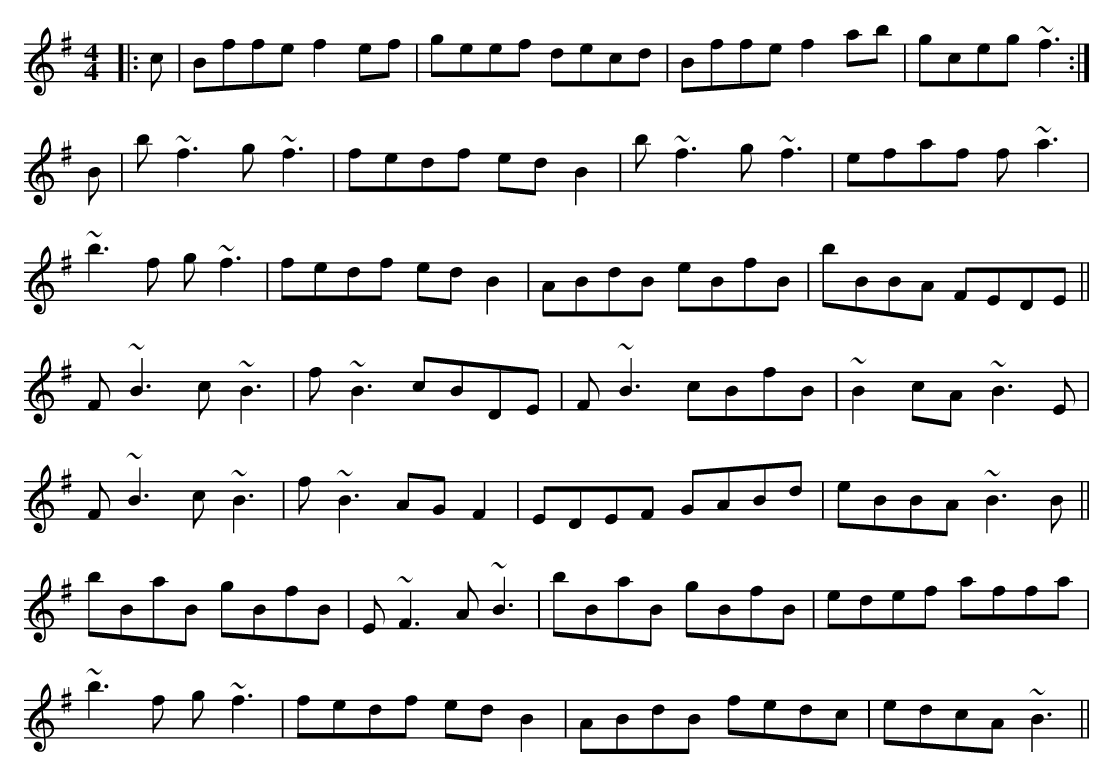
X:1
M:4/4
K:G
|:c|Bffe f2ef|geef decd|Bffe f2ab|gceg ~f3:|
B|b~f3 g~f3|fedf edB2|b~f3 g~f3|efaf f~a3|
~b3f g~f3|fedf edB2|ABdB eBfB|bBBA FEDE||
F~B3 c~B3|f~B3 cBDE|F~B3 cBfB|~B2cA ~B3E|
F~B3 c~B3|f~B3 AGF2|EDEF GABd|eBBA ~B3B||
bBaB gBfB|E~F3 A~B3|bBaB gBfB|edef affa|
~b3f g~f3|fedf edB2|ABdB fedc|edcA ~B3||
